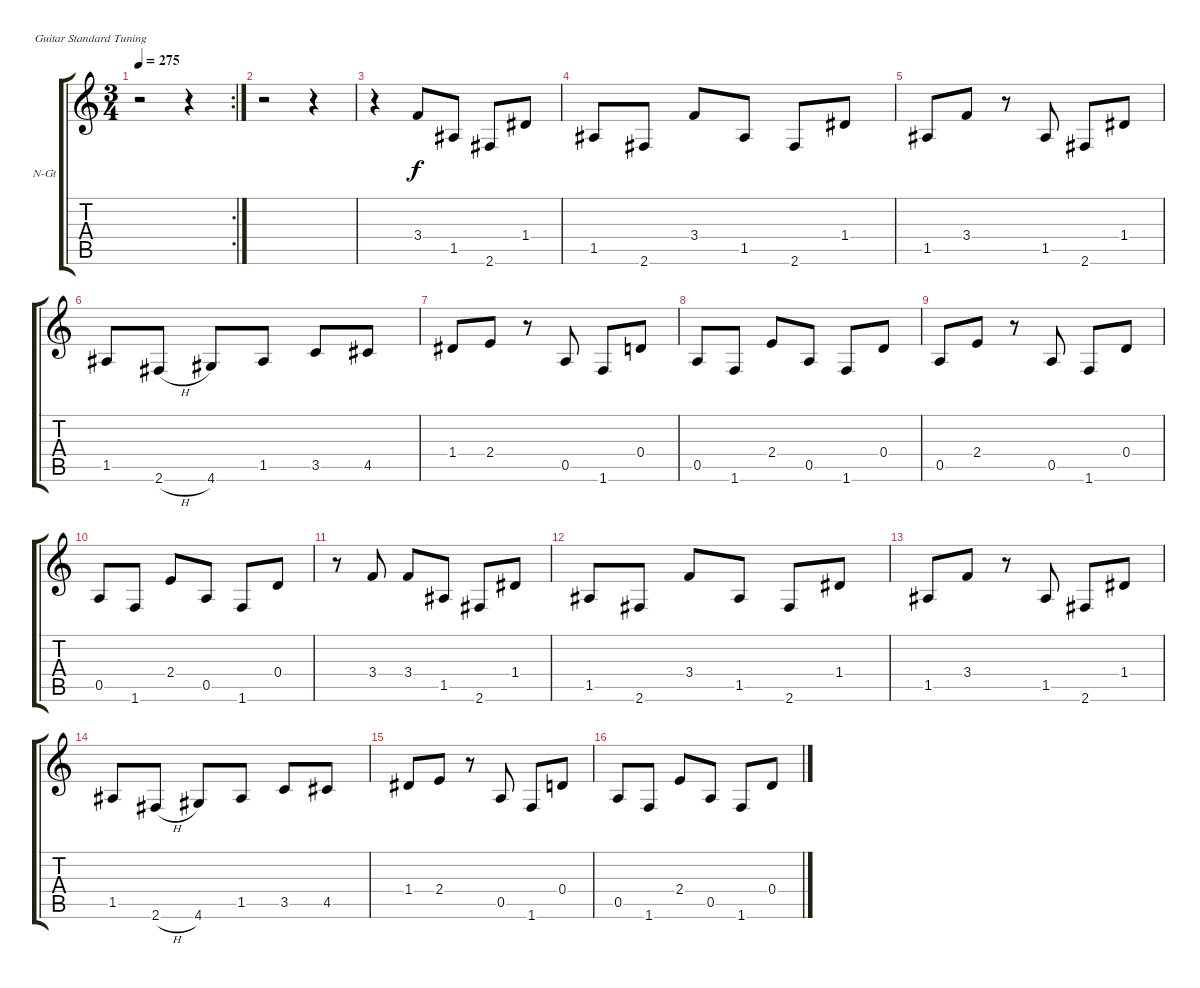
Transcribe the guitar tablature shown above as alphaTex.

\bracketExtendMode groupsimilarinstruments
\firstSystemTrackNameOrientation horizontal
\otherSystemsTrackNameOrientation horizontal
\track ("" "N-Gt") {instrument acousticguitarnylon}
\staff {score tabs}
\tuning (E4 B3 G3 D3 A2 E2)
\rc 2
\ts (3 4)
\tempo 275
\clef g2
\ks c
r.2{dy f} r.4 |
r.2 r.4 |
r.4 3.4.8 1.5.8 2.6.8 1.4.8 |
1.5.8 2.6.8 3.4.8 1.5.8 2.6.8 1.4.8 |
1.5.8 3.4.8 r.8 1.5.8 2.6.8 1.4.8 |
1.5.8 2.6{h}.8 4.6.8 1.5.8 3.5.8 4.5.8 |
1.4.8 2.4.8 r.8 0.5.8 1.6.8 0.4.8 |
0.5.8 1.6.8 2.4.8 0.5.8 1.6.8 0.4.8 |
0.5.8 2.4.8 r.8 0.5.8 1.6.8 0.4.8 |
0.5.8 1.6.8 2.4.8 0.5.8 1.6.8 0.4.8 |
r.8 3.4.8 3.4.8 1.5.8 2.6.8 1.4.8 |
1.5.8 2.6.8 3.4.8 1.5.8 2.6.8 1.4.8 |
1.5.8 3.4.8 r.8 1.5.8 2.6.8 1.4.8 |
1.5.8 2.6{h}.8 4.6.8 1.5.8 3.5.8 4.5.8 |
1.4.8 2.4.8 r.8 0.5.8 1.6.8 0.4.8 |
0.5.8 1.6.8 2.4.8 0.5.8 1.6.8 0.4.8
